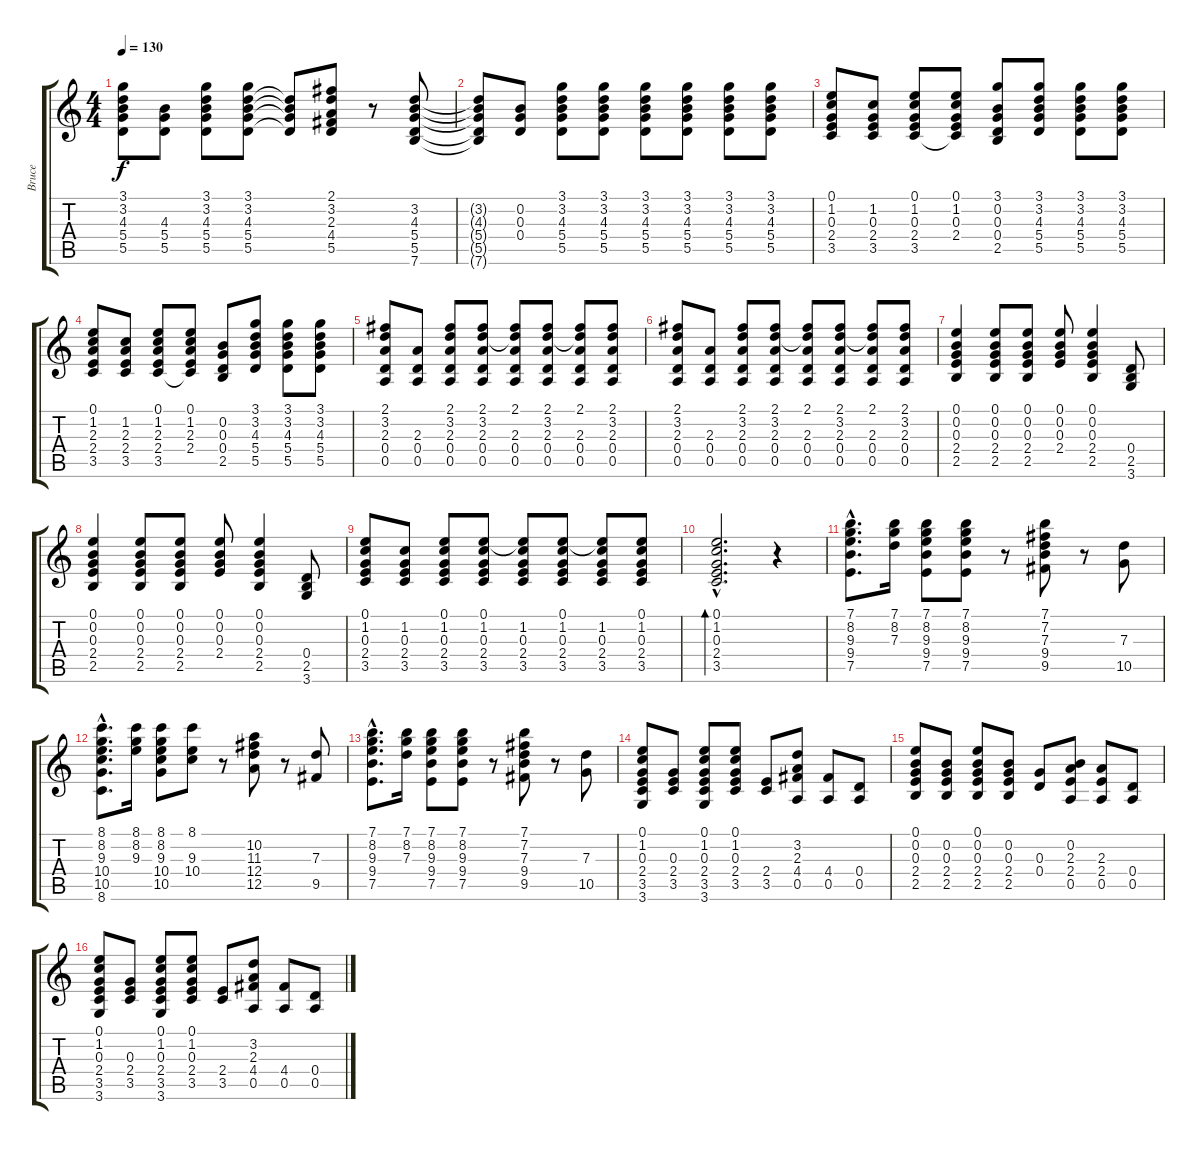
\track ("Bruce" "Bruce") {instrument acousticguitarsteel}
\staff {score tabs}
\tuning (E4 B3 G3 D3 A2 E2) {hide}
\ts (4 4)
\tempo 130
\clef g2
\ks c
(3.1 3.2 4.3 5.4 5.5).8{dy f} (4.3 5.4 5.5).8 (3.1 3.2 4.3 5.4 5.5).8 (3.1 3.2 4.3 5.4 5.5).8 (3.2{t} 4.3{t} 5.4{t} 5.5{t}).8 (2.1 3.2 2.3 4.4 5.5).8 r.8 (3.2 4.3 5.4 5.5 7.6).8 |
(3.2{t} 4.3{t} 5.4{t} 5.5{t} 7.6{t}).8 (0.2 0.3 0.4).8 (3.1 3.2 4.3 5.4 5.5).8 (3.1 3.2 4.3 5.4 5.5).8 (3.1 3.2 4.3 5.4 5.5).8 (3.1 3.2 4.3 5.4 5.5).8 (3.1 3.2 4.3 5.4 5.5).8 (3.1 3.2 4.3 5.4 5.5).8 |
(0.1 1.2 0.3 2.4 3.5).8 (1.2 0.3 2.4 3.5).8 (0.1 1.2 0.3 2.4 3.5).8 (0.1 1.2 0.3 2.4 3.5{t}).8 (3.1 0.2 0.3 0.4 2.5).8 (3.1 3.2 4.3 5.4 5.5).8 (3.1 3.2 4.3 5.4 5.5).8 (3.1 3.2 4.3 5.4 5.5).8 |
(0.1 1.2 2.3 2.4 3.5).8 (1.2 2.3 2.4 3.5).8 (0.1 1.2 2.3 2.4 3.5).8 (0.1 1.2 2.3 2.4 3.5{t}).8 (0.2 0.3 0.4 2.5).8 (3.1 3.2 4.3 5.4 5.5).8 (3.1 3.2 4.3 5.4 5.5).8 (3.1 3.2 4.3 5.4 5.5).8 |
(2.1 3.2 2.3 0.4 0.5).8 (2.3 0.4 0.5).8 (2.1 3.2 2.3 0.4 0.5).8 (2.1 3.2 2.3 0.4 0.5).8 (2.1 3.2{t} 2.3 0.4 0.5).8 (2.1 3.2 2.3 0.4 0.5).8 (2.1 3.2{t} 2.3 0.4 0.5).8 (2.1 3.2 2.3 0.4 0.5).8 |
(2.1 3.2 2.3 0.4 0.5).8 (2.3 0.4 0.5).8 (2.1 3.2 2.3 0.4 0.5).8 (2.1 3.2 2.3 0.4 0.5).8 (2.1 3.2{t} 2.3 0.4 0.5).8 (2.1 3.2 2.3 0.4 0.5).8 (2.1 3.2{t} 2.3 0.4 0.5).8 (2.1 3.2 2.3 0.4 0.5).8 |
(0.1 0.2 0.3 2.4 2.5).4 (0.1 0.2 0.3 2.4 2.5).8 (0.1 0.2 0.3 2.4 2.5).8 (0.1 0.2 0.3 2.4).8 (0.1 0.2 0.3 2.4 2.5).4 (0.4 2.5 3.6).8 |
(0.1 0.2 0.3 2.4 2.5).4 (0.1 0.2 0.3 2.4 2.5).8 (0.1 0.2 0.3 2.4 2.5).8 (0.1 0.2 0.3 2.4).8 (0.1 0.2 0.3 2.4 2.5).4 (0.4 2.5 3.6).8 |
(0.1 1.2 0.3 2.4 3.5).8 (1.2 0.3 2.4 3.5).8 (0.1 1.2 0.3 2.4 3.5).8 (0.1 1.2 0.3 2.4 3.5).8 (0.1{t} 1.2 0.3 2.4 3.5).8 (0.1 1.2 0.3 2.4 3.5).8 (0.1{t} 1.2 0.3 2.4 3.5).8 (0.1 1.2 0.3 2.4 3.5).8 |
(0.1{hac} 1.2{hac} 0.3{hac} 2.4{hac} 3.5{hac}).2{d bd 240} r.4 |
(7.1{hac} 8.2{hac} 9.3{hac} 9.4{hac} 7.5{hac}).8{d} (7.1 8.2 7.3).16 (7.1 8.2 9.3 9.4 7.5).8 (7.1 8.2 9.3 9.4 7.5).8 r.8 (7.1 7.2 7.3 9.4 9.5).8 r.8 (7.3 10.5).8 |
(8.1{hac} 8.2{hac} 9.3{hac} 10.4{hac} 10.5{hac} 8.6{hac}).8{d} (8.1 8.2 9.3).16 (8.1 8.2 9.3 10.4 10.5).8 (8.1 9.3 10.4).8 r.8 (10.2 11.3 12.4 12.5).8 r.8 (7.3 9.5).8 |
(7.1{hac} 8.2{hac} 9.3{hac} 9.4{hac} 7.5{hac}).8{d} (7.1 8.2 7.3).16 (7.1 8.2 9.3 9.4 7.5).8 (7.1 8.2 9.3 9.4 7.5).8 r.8 (7.1 7.2 7.3 9.4 9.5).8 r.8 (7.3 10.5).8 |
(0.1 1.2 0.3 2.4 3.5 3.6).8 (0.3 2.4 3.5).8 (0.1 1.2 0.3 2.4 3.5 3.6).8 (0.1 1.2 0.3 2.4 3.5).8 (2.4 3.5).8 (3.2 2.3 4.4 0.5).8 (4.4 0.5).8 (0.4 0.5).8 |
(0.1 0.2 0.3 2.4 2.5).8 (0.2 0.3 2.4 2.5).8 (0.1 0.2 0.3 2.4 2.5).8 (0.2 0.3 2.4 2.5).8 (0.3 0.4).8 (0.2 2.3 2.4 0.5).8 (2.3 2.4 0.5).8 (0.4 0.5).8 |
(0.1 1.2 0.3 2.4 3.5 3.6).8 (0.3 2.4 3.5).8 (0.1 1.2 0.3 2.4 3.5 3.6).8 (0.1 1.2 0.3 2.4 3.5).8 (2.4 3.5).8 (3.2 2.3 4.4 0.5).8 (4.4 0.5).8 (0.4 0.5).8
